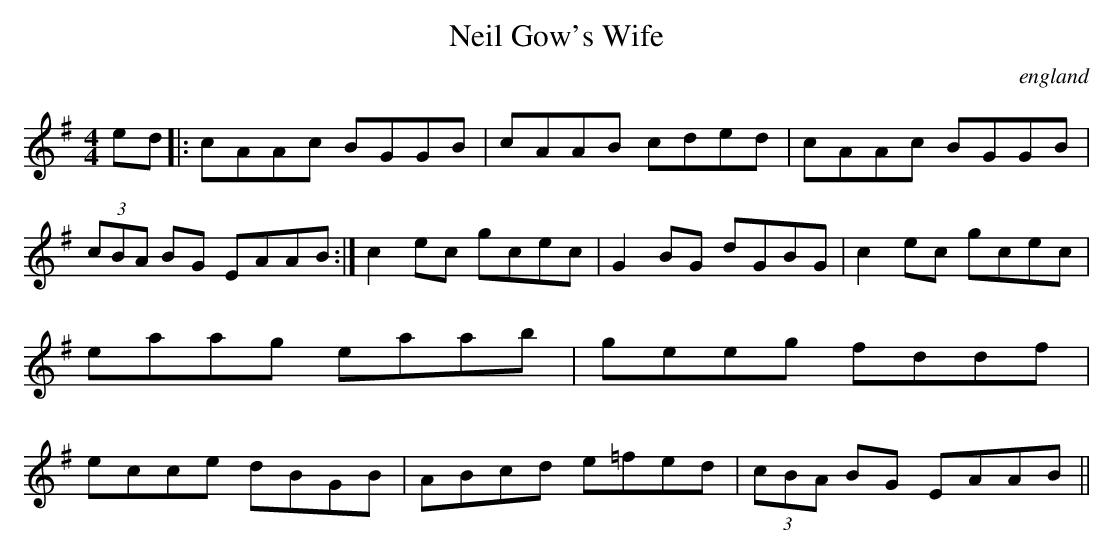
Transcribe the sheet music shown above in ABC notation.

X:1
T:Neil Gow's Wife
O:england
M:4/4
L:1/8
K:ADor
ed|:cAAc BGGB|cAAB cded|cAAc BGGB|(3cBA BG \
EAAB:|c2ec gcec|G2BG dGBG|c2ec gcec|eaag eaab|\
geeg fddf|ecce dBGB|ABcd e=fed|(3cBA BG EAAB||
